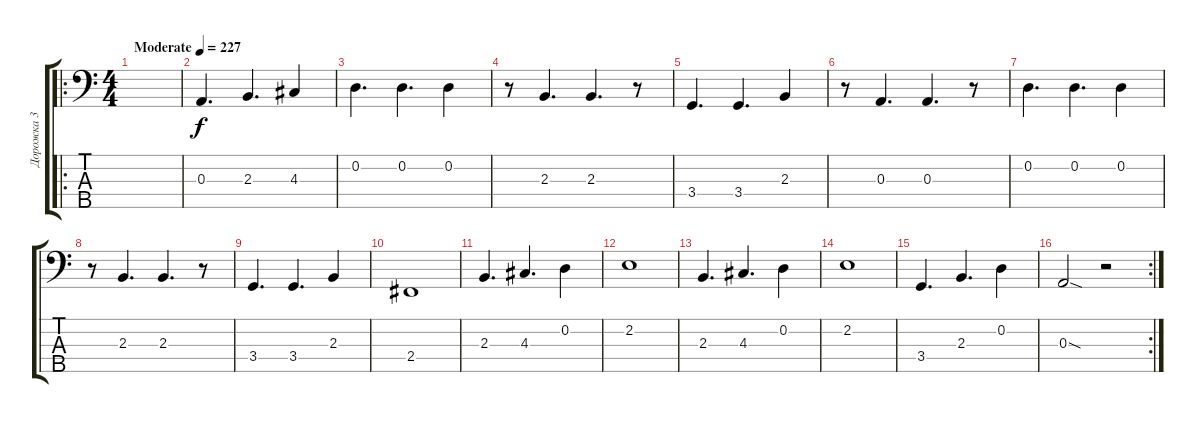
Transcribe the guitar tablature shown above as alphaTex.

\track ("Дорожка 3" "Дорожка 3") {instrument fretlessbass}
\staff {score tabs}
\tuning (G2 D2 A1 E1 B0) {hide}
\ro
\ts (4 4)
\tempo (227 "Moderate")
\clef f4
\ks c
|
0.3.4{d} 2.3.4{d} 4.3.4 |
0.2.4{d} 0.2.4{d} 0.2.4 |
r.8 2.3.4{d} 2.3.4{d} r.8 |
3.4.4{d} 3.4.4{d} 2.3.4 |
r.8 0.3.4{d} 0.3.4{d} r.8 |
0.2.4{d} 0.2.4{d} 0.2.4 |
r.8 2.3.4{d} 2.3.4{d} r.8 |
3.4.4{d} 3.4.4{d} 2.3.4 |
2.4.1 |
2.3.4{d} 4.3.4{d} 0.2.4 |
2.2.1 |
2.3.4{d} 4.3.4{d} 0.2.4 |
2.2.1 |
3.4.4{d} 2.3.4{d} 0.2.4 |
\rc 2
0.3{sod}.2 r.2
